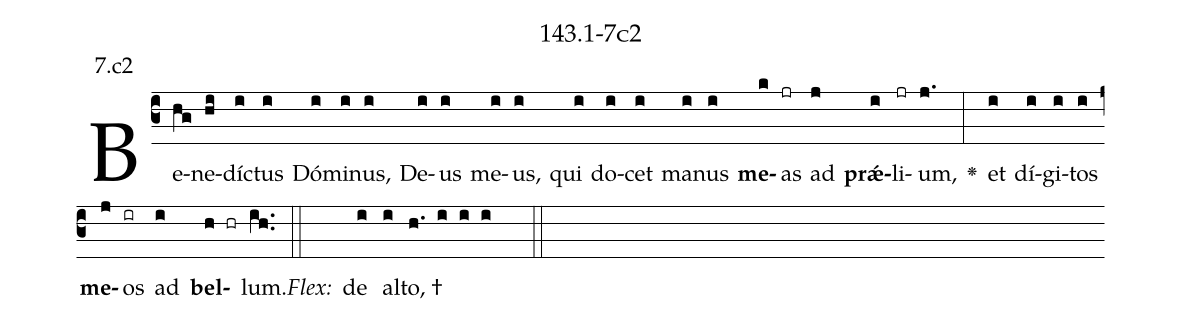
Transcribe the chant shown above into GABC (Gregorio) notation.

name: 143.1-7c2;
annotation: 7.c2;
%%
(c3)Be(hg)ne(hi)díc(i)tus(i) Dó(i)mi(i)nus,(i) De(i)us(i) me(i)us,(i) qui(i) do(i)cet(i) ma(i)nus(i) <b>me</b>(k)as(jr) ad(j) <b>prǽ</b>(i)li(jr)um,(j.) <v>\greheightstar</v>(:) et(i) dí(i)gi(i)tos(i) <b>me</b>(j)os(ir) ad(i) <b>bel</b>(h hr)lum.(ih..) (::)
<i>Flex:</i>()  de(i) al(i)to, †(h. i i i  ::)

%E(i) u(i) o(j) u(i) a(h) e.(ih..) (::)
